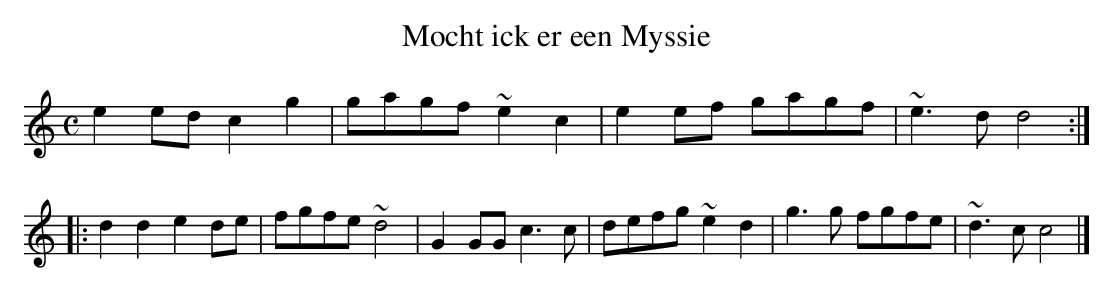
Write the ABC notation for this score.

X:1
T:Mocht ick er een Myssie
M:C
K:Cmaj
e2edc2g2|gagf~e2c2|e2ef gagf|~e3dd4:|
|:d2d2e2de|fgfe~d4|G2GGc3c|defg~e2d2|g3g fgfe|~d3cc4|]
